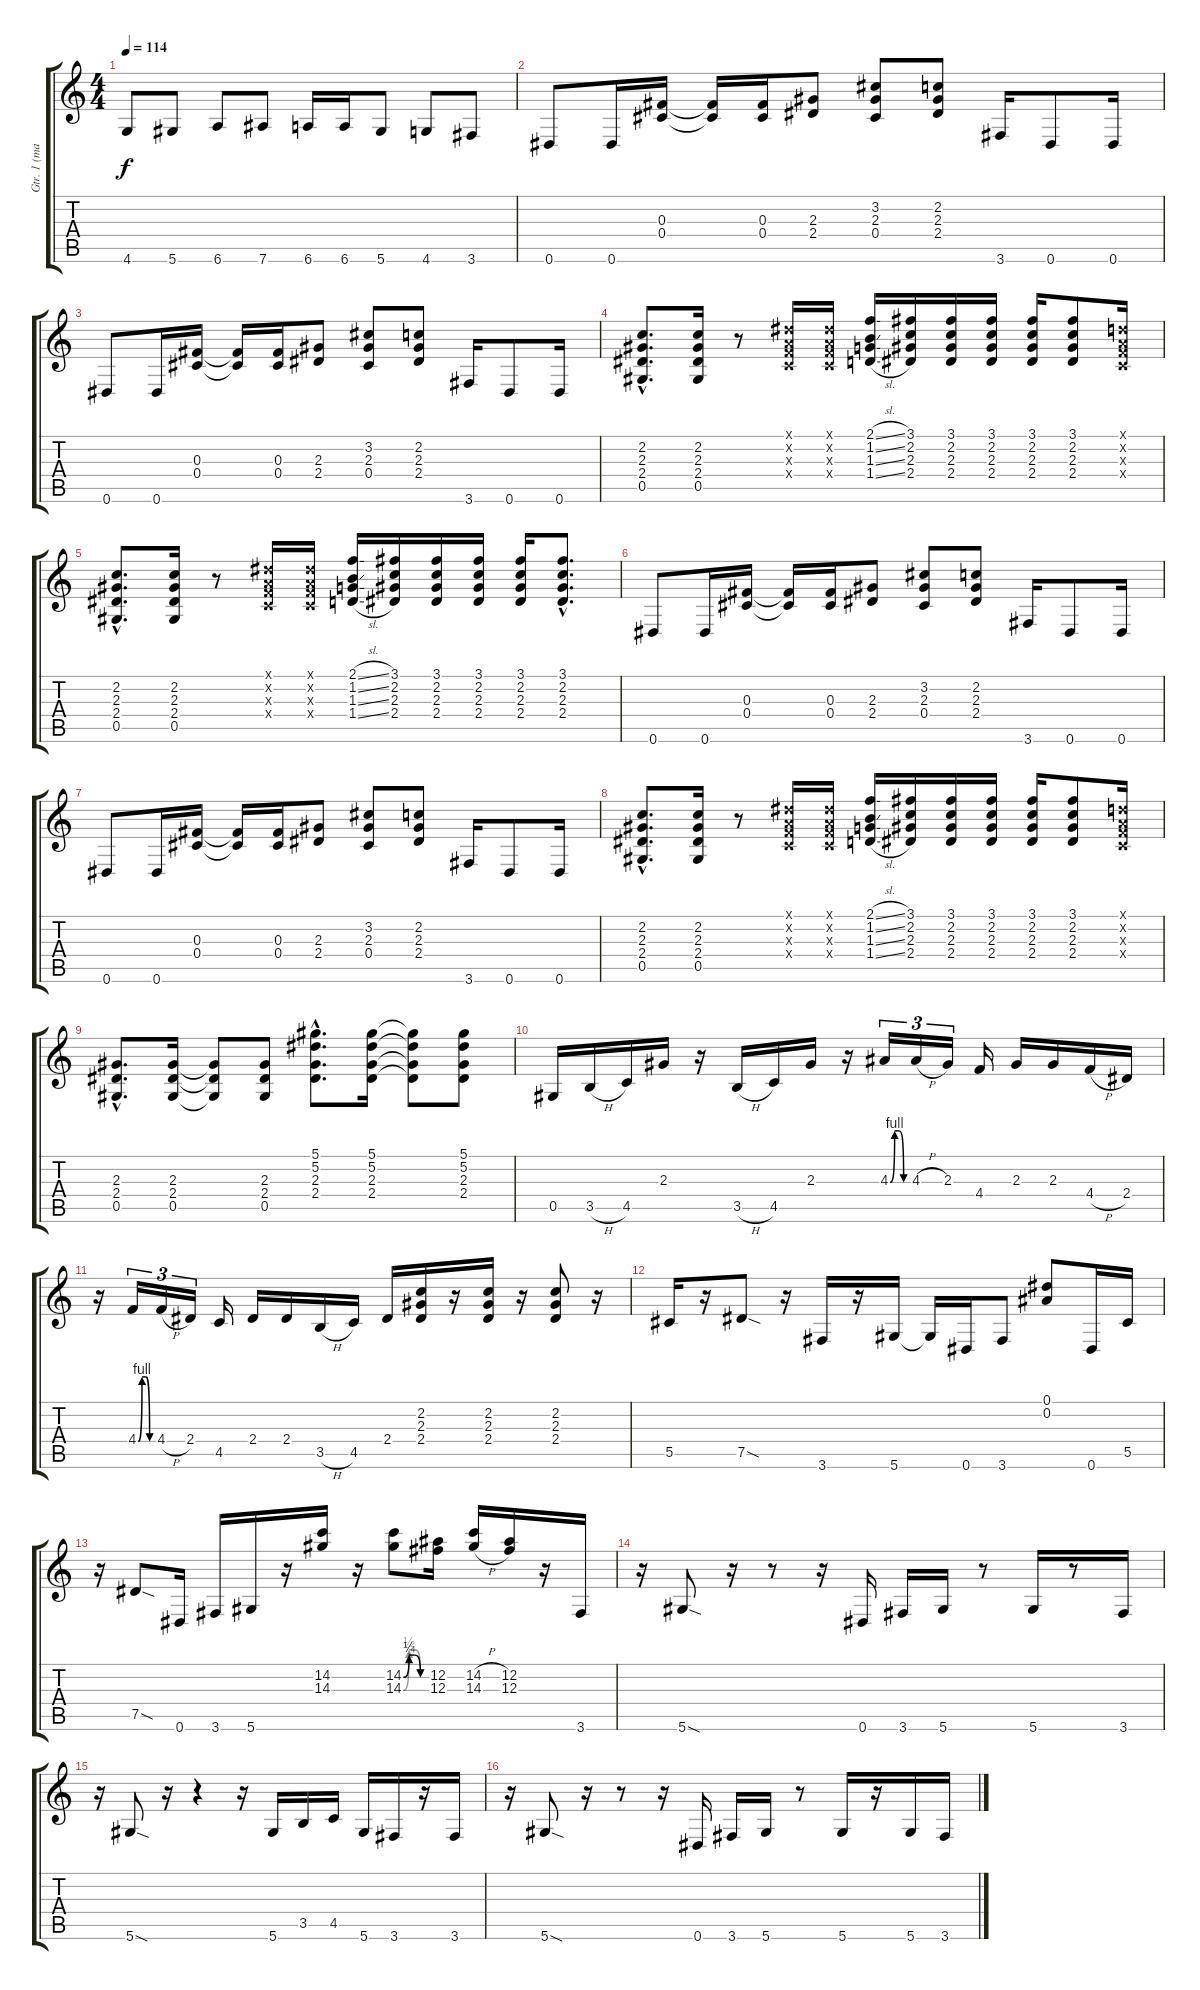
\track ("Gtr. 1 (main)" "Gtr. 1 (ma") {instrument distortionguitar}
\staff {score tabs}
\tuning (Eb4 Bb3 Gb3 Db3 Ab2 Eb2) {hide}
\ts (4 4)
\tempo 114
\clef g2
\ks c
4.6.8{dy f} 5.6.8 6.6.8 7.6.8 6.6.16 6.6.16 5.6.8 4.6.8 3.6.8 |
0.6.8 0.6.16 (0.3 0.4).16 (0.3{t} 0.4{t}).16 (0.3 0.4).16 (2.3 2.4).8 (3.2 2.3 0.4).8 (2.2 2.3 2.4).8 3.6.16 0.6.8 0.6.16 |
0.6.8 0.6.16 (0.3 0.4).16 (0.3{t} 0.4{t}).16 (0.3 0.4).16 (2.3 2.4).8 (3.2 2.3 0.4).8 (2.2 2.3 2.4).8 3.6.16 0.6.8 0.6.16 |
(2.2{hac} 2.3{hac} 2.4{hac} 0.5{hac}).8{d} (2.2 2.3 2.4 0.5).16 r.8 (0.1{x} -1.2{x} -1.3{x} -1.4{x}).16 (0.1{x} -1.2{x} -1.3{x} -1.4{x}).16 (2.1{sl} 1.2{sl} 1.3{sl} 1.4{sl}).16 (3.1 2.2 2.3 2.4).16 (3.1 2.2 2.3 2.4).16 (3.1 2.2 2.3 2.4).16 (3.1 2.2 2.3 2.4).16 (3.1 2.2 2.3 2.4).8 (-1.1{x} -1.2{x} -1.3{x} -1.4{x}).16 |
(2.2{hac} 2.3{hac} 2.4{hac} 0.5{hac}).8{d} (2.2 2.3 2.4 0.5).16 r.8 (0.1{x} -1.2{x} -1.3{x} -1.4{x}).16 (0.1{x} -1.2{x} -1.3{x} -1.4{x}).16 (2.1{sl} 1.2{sl} 1.3{sl} 1.4{sl}).16 (3.1 2.2 2.3 2.4).16 (3.1 2.2 2.3 2.4).16 (3.1 2.2 2.3 2.4).16 (3.1 2.2 2.3 2.4).16 (3.1{hac} 2.2{hac} 2.3{hac} 2.4{hac}).8{d} |
0.6.8 0.6.16 (0.3 0.4).16 (0.3{t} 0.4{t}).16 (0.3 0.4).16 (2.3 2.4).8 (3.2 2.3 0.4).8 (2.2 2.3 2.4).8 3.6.16 0.6.8 0.6.16 |
0.6.8 0.6.16 (0.3 0.4).16 (0.3{t} 0.4{t}).16 (0.3 0.4).16 (2.3 2.4).8 (3.2 2.3 0.4).8 (2.2 2.3 2.4).8 3.6.16 0.6.8 0.6.16 |
(2.2{hac} 2.3{hac} 2.4{hac} 0.5{hac}).8{d} (2.2 2.3 2.4 0.5).16 r.8 (0.1{x} -1.2{x} -1.3{x} -1.4{x}).16 (0.1{x} -1.2{x} -1.3{x} -1.4{x}).16 (2.1{sl} 1.2{sl} 1.3{sl} 1.4{sl}).16 (3.1 2.2 2.3 2.4).16 (3.1 2.2 2.3 2.4).16 (3.1 2.2 2.3 2.4).16 (3.1 2.2 2.3 2.4).16 (3.1 2.2 2.3 2.4).8 (-1.1{x} -1.2{x} -1.3{x} -1.4{x}).16 |
(2.3{hac} 2.4{hac} 0.5{hac}).8{d} (2.3 2.4 0.5).16 (2.3{t} 2.4{t} 0.5{t}).8 (2.3 2.4 0.5).8 (5.1{hac} 5.2{hac} 2.3{hac} 2.4{hac}).8{d} (5.1 5.2 2.3 2.4).16 (5.1{t} 5.2{t} 2.3{t} 2.4{t}).8 (5.1 5.2 2.3 2.4).8 |
0.5.16 3.5{h}.16 4.5.16 2.3.16 r.16 3.5{h}.16 4.5.16 2.3.16 r.16 4.3{be (custom 0 0 15 4 30 4 45 0 60 0)}.16{tu (3 2)} 4.3{h}.16{tu (3 2)} 2.3.16{tu (3 2)} 4.4.16 2.3.16 2.3.16 4.4{h}.16 2.4.16 |
r.16 4.4{be (custom 0 0 15 4 30 4 45 0 60 0)}.16{tu (3 2)} 4.4{h}.16{tu (3 2)} 2.4.16{tu (3 2)} 4.5.16 2.4.16 2.4.16 3.5{h}.16 4.5.16 2.4.16 (2.2 2.3 2.4).16 r.16 (2.2 2.3 2.4).16 r.16 (2.2 2.3 2.4).8 r.16 |
5.5.16 r.16 7.5{sod}.8 r.16 3.6.16 r.16 5.6.16 5.6{t}.16 0.6.16 3.6.8 (0.1 0.2).8 0.6.16 5.5.16 |
r.16 7.5{sod}.8 0.6.16 3.6.16 5.6.16 r.16 (14.2 14.3).16 r.16 (14.2{be (custom 0 0 15 1 30 1 45 0 60 0)} 14.3{be (custom 0 0 15 2 30 2 45 0 60 0)}).8 (12.2 12.3).16 (14.2{h} 14.3{h}).16 (12.2 12.3).16 r.16 3.6.16 |
r.16 5.6{sod}.8 r.16 r.8 r.16 0.6.16 3.6.16 5.6.16 r.8 5.6.16 r.8 3.6.16 |
r.16 5.6{sod}.8 r.16 r.4 r.16 5.6.16 3.5.16 4.5.16 5.6.16 3.6.16 r.16 3.6.16 |
r.16 5.6{sod}.8 r.16 r.8 r.16 0.6.16 3.6.16 5.6.16 r.8 5.6.16 r.16 5.6.16 3.6.16
